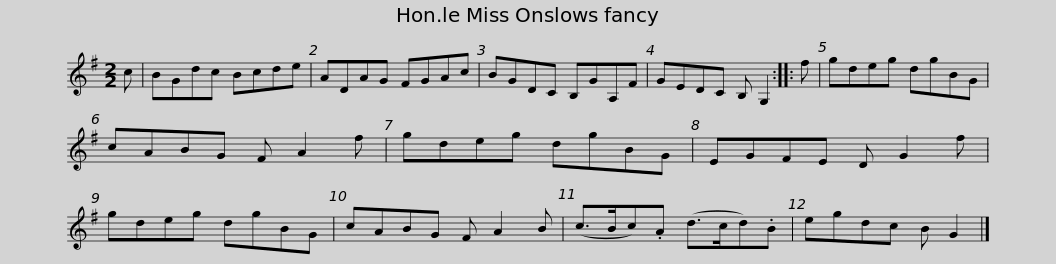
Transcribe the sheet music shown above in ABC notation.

X:1
L:1/8
M:2/2
I:linebreak $
K:G
V:1 treble
V:1
 c | BGdc Bcde | ADAG FGAc | BGDC B,GA,F | GEDC B, G,2 :: %5
 f | gdeg dgBG |$ cABG F A2 f | gdeg dgBG | EGFE D G2 f | %10
 gdeg dgBG | cABG F A2 B |$ (c>Bc).A (d>cd).B | egdc B G2 |] %14
